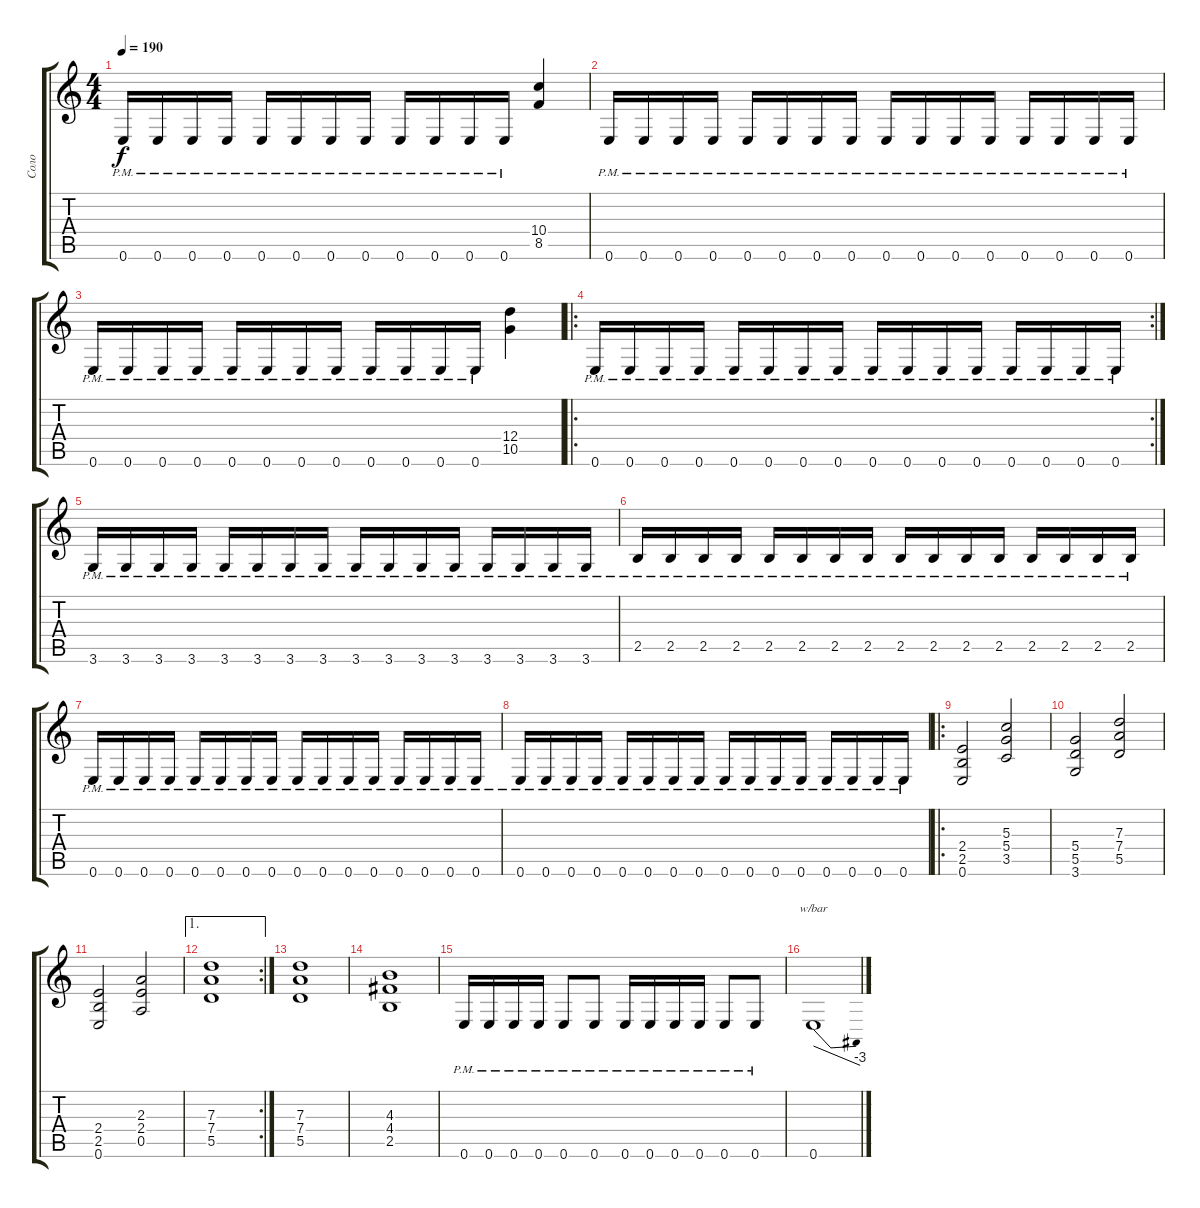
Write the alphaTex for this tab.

\track ("Соло" "Соло") {instrument distortionguitar}
\staff {score tabs}
\tuning (E4 B3 G3 D3 A2 E2) {hide}
\ts (4 4)
\tempo 190
\clef g2
\ks c
0.6{pm}.16{dy f} 0.6{pm}.16 0.6{pm}.16 0.6{pm}.16 0.6{pm}.16 0.6{pm}.16 0.6{pm}.16 0.6{pm}.16 0.6{pm}.16 0.6{pm}.16 0.6{pm}.16 0.6{pm}.16 (10.4 8.5).4 |
0.6{pm}.16 0.6{pm}.16 0.6{pm}.16 0.6{pm}.16 0.6{pm}.16 0.6{pm}.16 0.6{pm}.16 0.6{pm}.16 0.6{pm}.16 0.6{pm}.16 0.6{pm}.16 0.6{pm}.16 0.6{pm}.16 0.6{pm}.16 0.6{pm}.16 0.6{pm}.16 |
0.6{pm}.16 0.6{pm}.16 0.6{pm}.16 0.6{pm}.16 0.6{pm}.16 0.6{pm}.16 0.6{pm}.16 0.6{pm}.16 0.6{pm}.16 0.6{pm}.16 0.6{pm}.16 0.6{pm}.16 (12.4 10.5).4 |
\ro
\rc 2
0.6{pm}.16 0.6{pm}.16 0.6{pm}.16 0.6{pm}.16 0.6{pm}.16 0.6{pm}.16 0.6{pm}.16 0.6{pm}.16 0.6{pm}.16 0.6{pm}.16 0.6{pm}.16 0.6{pm}.16 0.6{pm}.16 0.6{pm}.16 0.6{pm}.16 0.6{pm}.16 |
3.6{pm}.16 3.6{pm}.16 3.6{pm}.16 3.6{pm}.16 3.6{pm}.16 3.6{pm}.16 3.6{pm}.16 3.6{pm}.16 3.6{pm}.16 3.6{pm}.16 3.6{pm}.16 3.6{pm}.16 3.6{pm}.16 3.6{pm}.16 3.6{pm}.16 3.6{pm}.16 |
2.5{pm}.16 2.5{pm}.16 2.5{pm}.16 2.5{pm}.16 2.5{pm}.16 2.5{pm}.16 2.5{pm}.16 2.5{pm}.16 2.5{pm}.16 2.5{pm}.16 2.5{pm}.16 2.5{pm}.16 2.5{pm}.16 2.5{pm}.16 2.5{pm}.16 2.5{pm}.16 |
0.6{pm}.16 0.6{pm}.16 0.6{pm}.16 0.6{pm}.16 0.6{pm}.16 0.6{pm}.16 0.6{pm}.16 0.6{pm}.16 0.6{pm}.16 0.6{pm}.16 0.6{pm}.16 0.6{pm}.16 0.6{pm}.16 0.6{pm}.16 0.6{pm}.16 0.6{pm}.16 |
0.6{pm}.16 0.6{pm}.16 0.6{pm}.16 0.6{pm}.16 0.6{pm}.16 0.6{pm}.16 0.6{pm}.16 0.6{pm}.16 0.6{pm}.16 0.6{pm}.16 0.6{pm}.16 0.6{pm}.16 0.6{pm}.16 0.6{pm}.16 0.6{pm}.16 0.6{pm}.16 |
\ro
(2.4 2.5 0.6).2 (5.3 5.4 3.5).2 |
(5.4 5.5 3.6).2 (7.3 7.4 5.5).2 |
(2.4 2.5 0.6).2 (2.3 2.4 0.5).2 |
\ae 1
\rc 2
(7.3 7.4 5.5).1 |
(7.3 7.4 5.5).1 |
(4.3 4.4 2.5).1 |
0.6{pm}.16 0.6{pm}.16 0.6{pm}.16 0.6{pm}.16 0.6{pm}.8 0.6{pm}.8 0.6{pm}.16 0.6{pm}.16 0.6{pm}.16 0.6{pm}.16 0.6{pm}.8 0.6{pm}.8 |
0.6.1{tbe (dive default 0 0 60 -12)}
